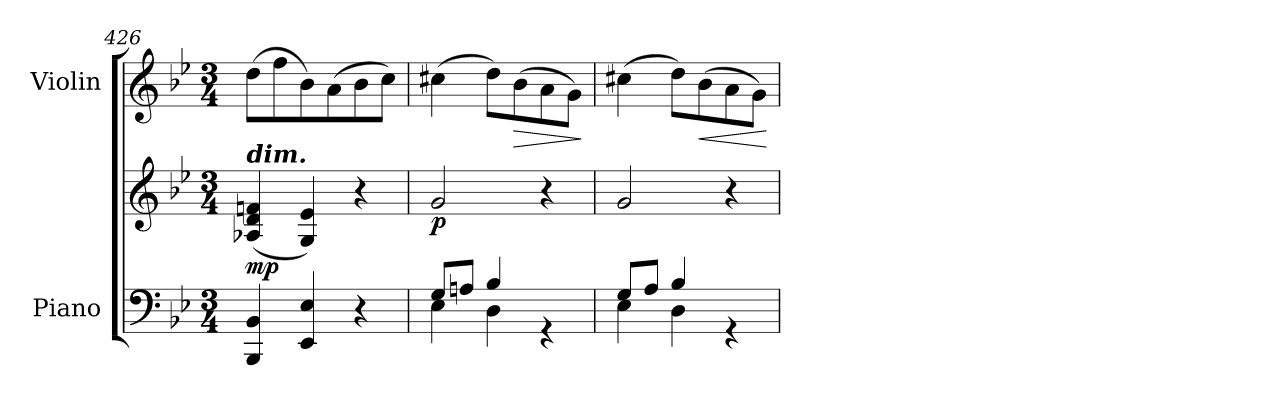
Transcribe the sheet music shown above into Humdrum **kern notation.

**kern	**kern	**dynam	**kern	**dynam
*part2	*part2	*part2	*part1	*part1
*staff3	*staff2	*staff2/3	*staff1	*staff1
*I"Piano	*	*	*I"Violin	*
*I'Pno.	*	*	*I'Vln.	*
*clefF4	*clefG2	*	*clefG2	*
*k[b-e-]	*k[b-e-]	*	*k[b-e-]	*
*M3/4	*M3/4	*	*M3/4	*
=426	=426	=426	=426	=426
!	!LO:TX:a:Bi:t=dim.	!	!	!
!	!	!LO:DY:b	!	!
4BBB-/ 4BB-/	(4A-X/ 4d/ 4fn/	mp	(8dd\L	.
.	.	.	8ff\	.
4EE-/ 4E-/	4G/ 4e-/)	.	8b-\)	.
.	.	.	(8a\	.
4r	4r	.	8b-\	.
.	.	.	8cc\J)	.
=427	=427	=427	=427	=427
*	*	*	*MM64	*
*^	*	*	*	*
!	!	!	!LO:DY:b	!	!
8G/L	4E-\	2g/	p	(4cc#X\	.
8An/J	.	.	.	.	.
4B-/	4D\	.	.	8dd\L)	.
!	!	!	!	!	!LO:HP:b
.	.	.	.	(8b-\	>
4rGG	4ryy	4r	.	8a\	.
.	.	.	.	8g\J)	.
*v	*v	*	*	*	*
.	.	.	.	]
=428	=428	=428	=428	=428
*^	*	*	*	*
!	!	!	!	!	!LO:DY:b
!	!	!	!	!	!LO:DY:n=1:b
8G/L	4E-\	2g/	.	(4cc#X\	p mp
8A/J	.	.	.	.	.
4B-/	4D\	.	.	8dd\L)	.
!	!	!	!	!	!LO:HP:b
.	.	.	.	(8b-\	<
4rGG	4ryy	4r	.	8a\	.
.	.	.	.	8g\J)	.
*v	*v	*	*	*	*
.	.	.	.	[
=	=	=	=	=
*-	*-	*-	*-	*-
